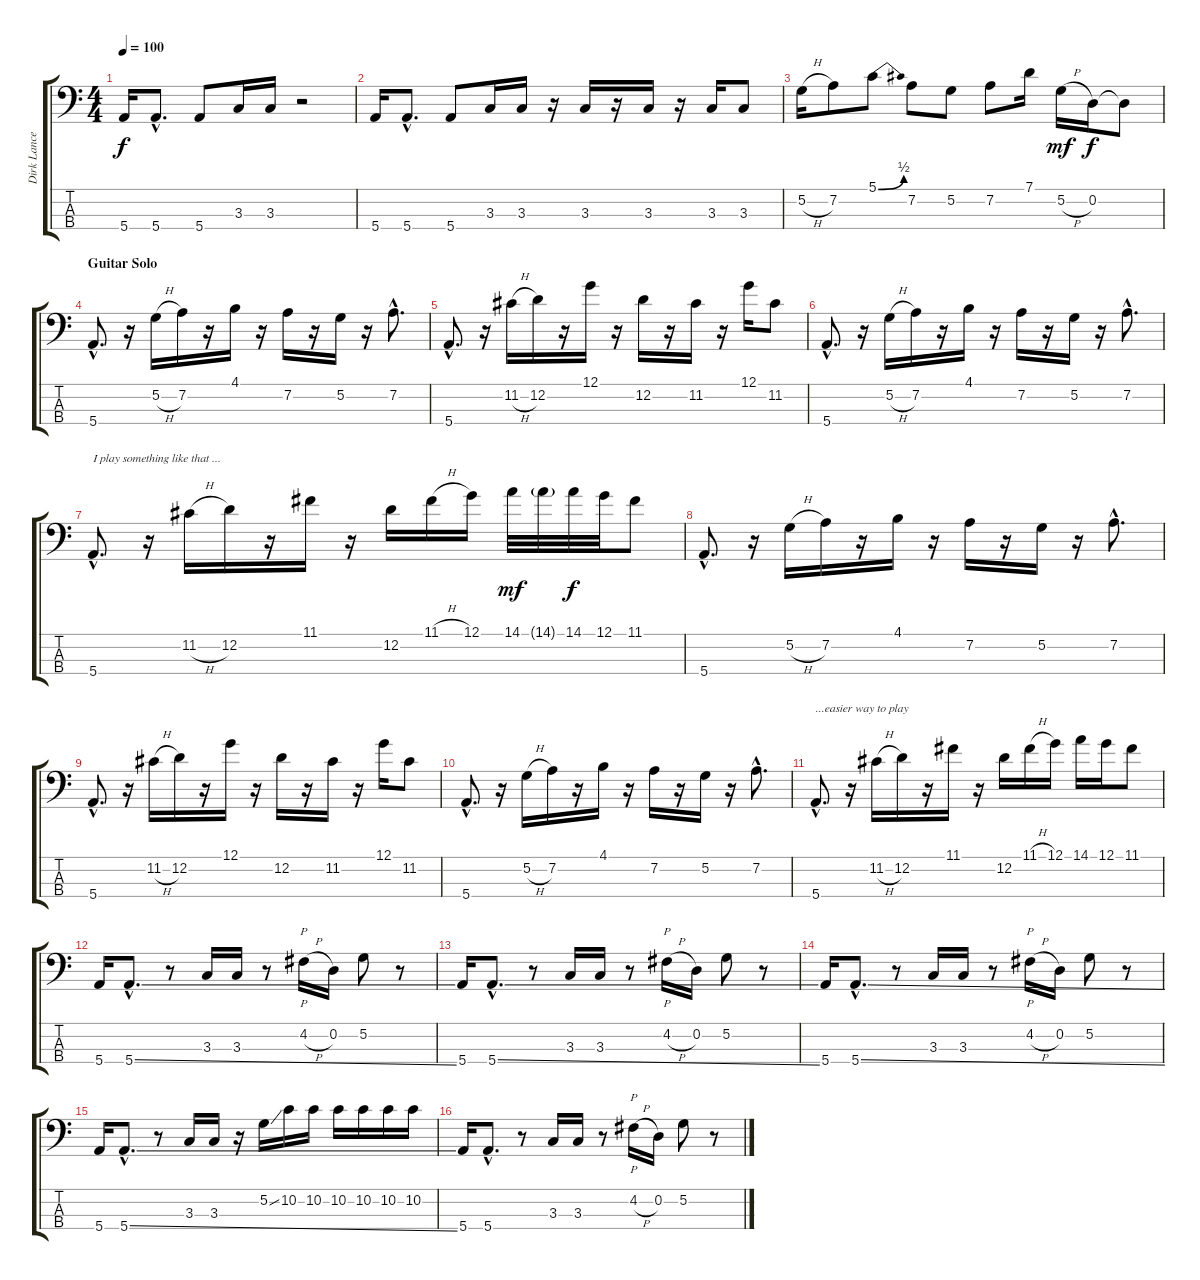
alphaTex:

\track ("Dirk Lance - Bass" "Dirk Lance") {instrument electricbassfinger}
\staff {score tabs}
\tuning (G2 D2 A1 E1) {hide}
\ts (4 4)
\tempo 100
\clef f4
\ks c
5.4.16{dy f} 5.4{hac}.8{d} 5.4.8 3.3.16 3.3.16 r.2 |
5.4.16 5.4{hac}.8{d} 5.4.8 3.3.16 3.3.16 r.16 3.3.16 r.16 3.3.16 r.16 3.3.16 3.3.8 |
5.2{h}.16 7.2.8 5.1{be (bend 0 0 60 2)}.8 7.2.8 5.2.8 7.2.8 7.1.16 5.2{h}.16{dy mf} 0.2.16{dy f} 0.2{t}.8 |
\section ("" "Guitar Solo")
5.4{hac}.8{d} r.16 5.2{h}.16 7.2.16 r.16 4.1.16 r.16 7.2.16 r.16 5.2.16 r.16 7.2{hac}.8{d} |
5.4{hac}.8{d} r.16 11.2{h}.16 12.2.16 r.16 12.1.16 r.16 12.2.16 r.16 11.2.16 r.16 12.1.16 11.2.8 |
5.4{hac}.8{d} r.16 5.2{h}.16 7.2.16 r.16 4.1.16 r.16 7.2.16 r.16 5.2.16 r.16 7.2{hac}.8{d} |
5.4{hac}.8{d txt "I play something like that ..."} r.16 11.2{h}.16 12.2.16 r.16 11.1.16 r.16 12.2.16 11.1{h}.16 12.1.16 14.1.32{dy mf} 14.1{g}.32 14.1.32{dy f} 12.1.32 11.1.8 |
5.4{hac}.8{d} r.16 5.2{h}.16 7.2.16 r.16 4.1.16 r.16 7.2.16 r.16 5.2.16 r.16 7.2{hac}.8{d} |
5.4{hac}.8{d} r.16 11.2{h}.16 12.2.16 r.16 12.1.16 r.16 12.2.16 r.16 11.2.16 r.16 12.1.16 11.2.8 |
5.4{hac}.8{d} r.16 5.2{h}.16 7.2.16 r.16 4.1.16 r.16 7.2.16 r.16 5.2.16 r.16 7.2{hac}.8{d} |
5.4{hac}.8{d txt "...easier way to play"} r.16 11.2{h}.16 12.2.16 r.16 11.1.16 r.16 12.2.16 11.1{h}.16 12.1.16 14.1.16 12.1.16 11.1.8 |
5.4.16 5.4{ss hac}.8{d} r.8 3.3.16 3.3.16 r.8 4.2{h}.16{p} 0.2.16 5.2.8 r.8 |
5.4.16 5.4{ss hac}.8{d} r.8 3.3.16 3.3.16 r.8 4.2{h}.16{p} 0.2.16 5.2.8 r.8 |
5.4.16 5.4{ss hac}.8{d} r.8 3.3.16 3.3.16 r.8 4.2{h}.16{p} 0.2.16 5.2.8 r.8 |
5.4.16 5.4{ss hac}.8{d} r.8 3.3.16 3.3.16 r.16 5.2{ss}.16 10.2.16 10.2.16 10.2.16 10.2.16 10.2.16 10.2.16 |
5.4.16 5.4{ss hac}.8{d} r.8 3.3.16 3.3.16 r.8 4.2{h}.16{p} 0.2.16 5.2.8 r.8
